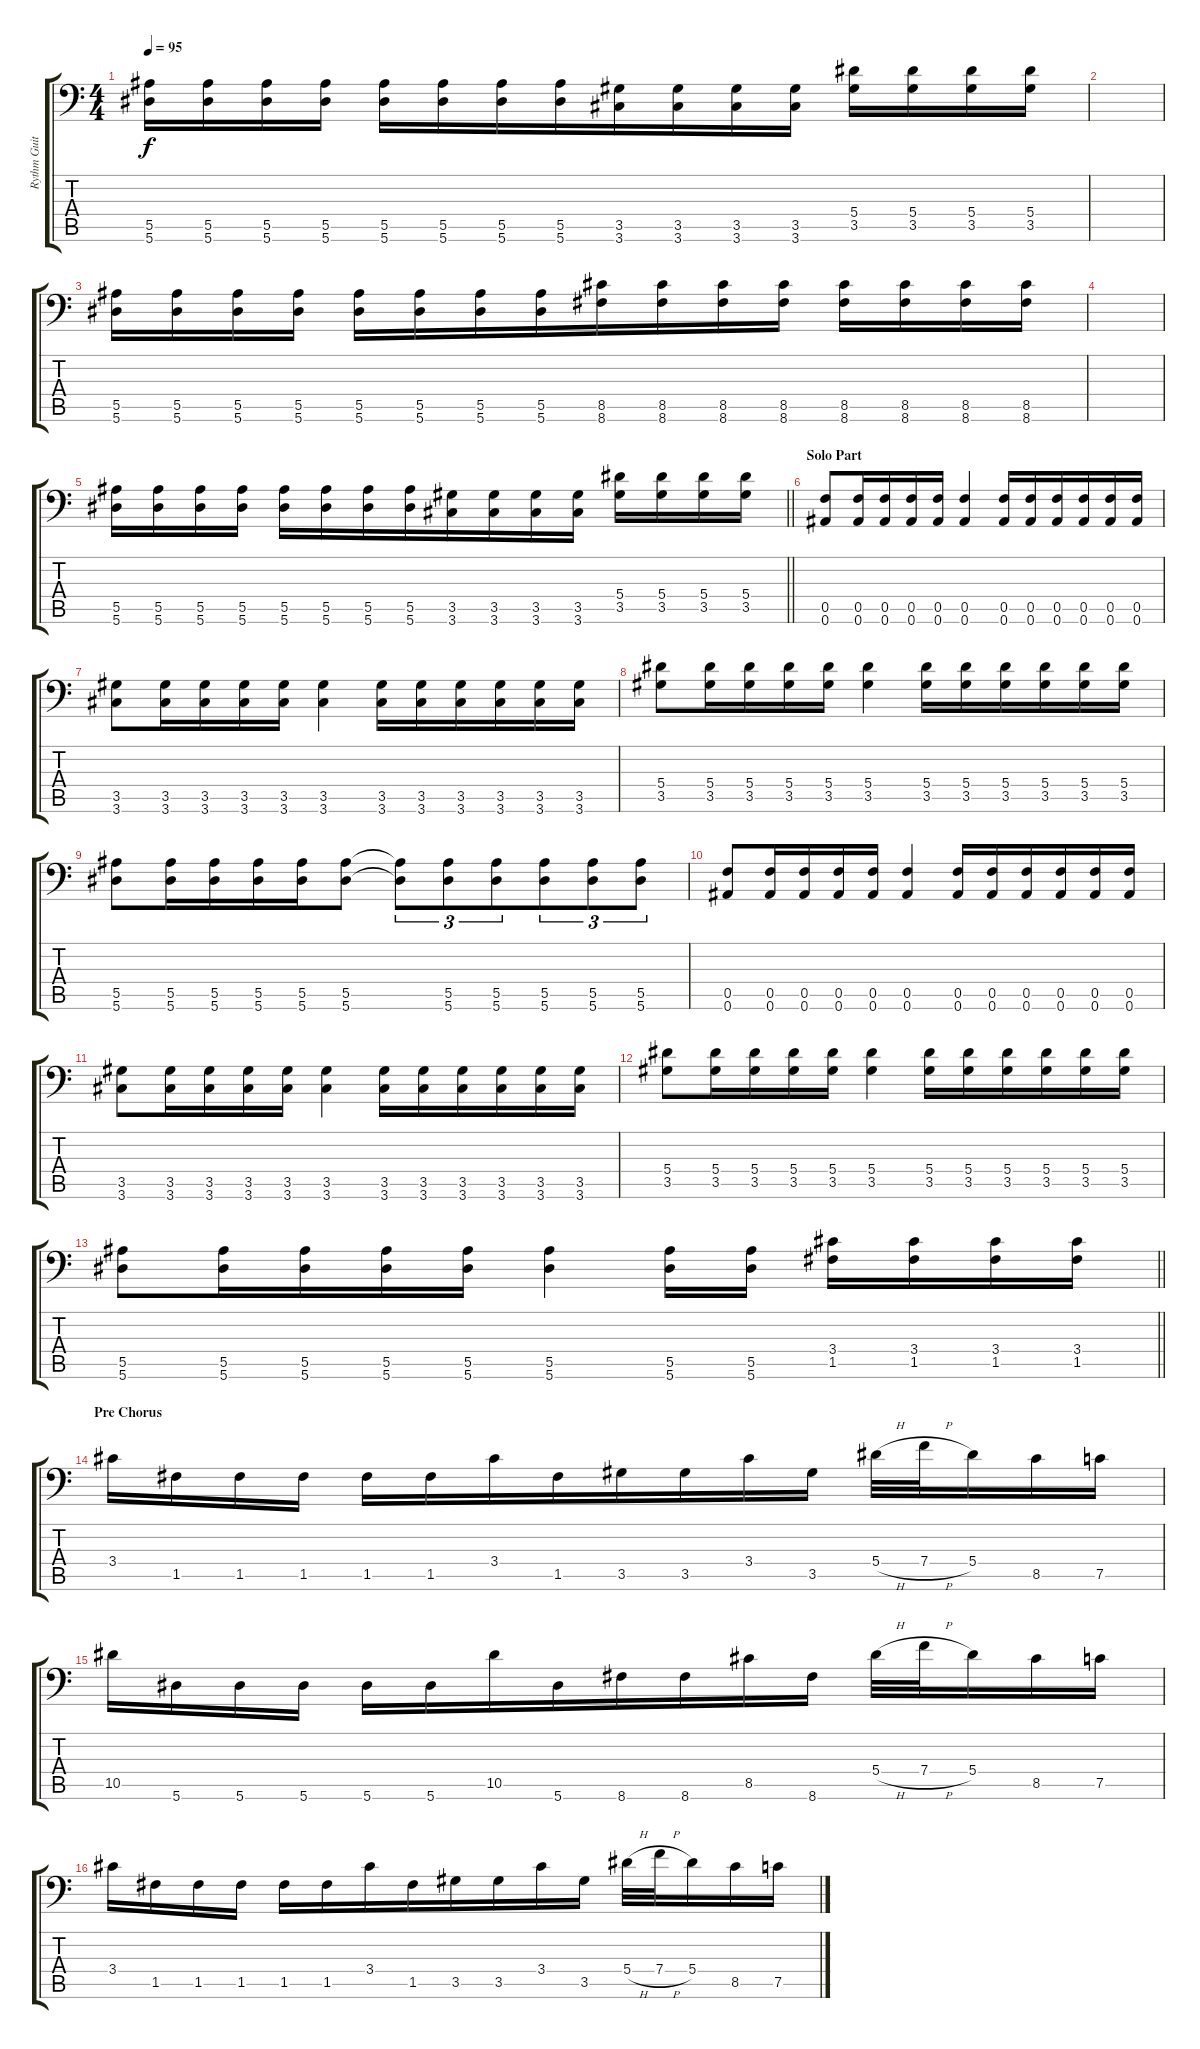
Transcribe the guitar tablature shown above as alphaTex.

\track ("Rythm Guitar 2" "Rythm Guit") {instrument distortionguitar}
\staff {score tabs}
\tuning (C4 G3 Eb3 Bb2 F2 Bb1) {hide}
\ts (4 4)
\tempo 95
\clef f4
\ks c
(5.5 5.6).16{dy f} (5.5 5.6).16 (5.5 5.6).16 (5.5 5.6).16 (5.5 5.6).16 (5.5 5.6).16 (5.5 5.6).16{beam merge} (5.5 5.6).16{beam merge} (3.5 3.6).16 (3.5 3.6).16 (3.5 3.6).16 (3.5 3.6).16 (5.4 3.5).16 (5.4 3.5).16{beam merge} (5.4 3.5).16 (5.4 3.5).16 |
|
(5.5 5.6).16 (5.5 5.6).16 (5.5 5.6).16{beam merge} (5.5 5.6).16 (5.5 5.6).16 (5.5 5.6).16 (5.5 5.6).16 (5.5 5.6).16{beam merge} (8.5 8.6).16 (8.5 8.6).16 (8.5 8.6).16{beam merge} (8.5 8.6).16 (8.5 8.6).16 (8.5 8.6).16 (8.5 8.6).16 (8.5 8.6).16 |
|
\barLineRight lightlight
(5.5 5.6).16 (5.5 5.6).16 (5.5 5.6).16 (5.5 5.6).16 (5.5 5.6).16 (5.5 5.6).16 (5.5 5.6).16{beam merge} (5.5 5.6).16{beam merge} (3.5 3.6).16 (3.5 3.6).16 (3.5 3.6).16 (3.5 3.6).16 (5.4 3.5).16 (5.4 3.5).16{beam merge} (5.4 3.5).16 (5.4 3.5).16 |
\section ("" "Solo Part")
(0.5 0.6).8 (0.5 0.6).16 (0.5 0.6).16{beam merge} (0.5 0.6).16{beam merge} (0.5 0.6).16 (0.5 0.6).4 (0.5 0.6).16 (0.5 0.6).16{beam merge} (0.5 0.6).16 (0.5 0.6).16{beam merge} (0.5 0.6).16 (0.5 0.6).16 |
(3.5 3.6).8 (3.5 3.6).16 (3.5 3.6).16{beam merge} (3.5 3.6).16{beam merge} (3.5 3.6).16 (3.5 3.6).4 (3.5 3.6).16 (3.5 3.6).16{beam merge} (3.5 3.6).16 (3.5 3.6).16{beam merge} (3.5 3.6).16 (3.5 3.6).16 |
(5.4 3.5).8 (5.4 3.5).16 (5.4 3.5).16{beam merge} (5.4 3.5).16{beam merge} (5.4 3.5).16 (5.4 3.5).4 (5.4 3.5).16 (5.4 3.5).16{beam merge} (5.4 3.5).16 (5.4 3.5).16{beam merge} (5.4 3.5).16 (5.4 3.5).16 |
(5.5 5.6).8 (5.5 5.6).16 (5.5 5.6).16{beam merge} (5.5 5.6).16{beam merge} (5.5 5.6).16 (5.5 5.6).8 (5.5{t} 5.6{t}).8{tu (3 2) beam merge} (5.5 5.6).8{tu (3 2)} (5.5 5.6).8{tu (3 2) beam merge} (5.5 5.6).8{tu (3 2)} (5.5 5.6).8{tu (3 2)} (5.5 5.6).8{tu (3 2)} |
(0.5 0.6).8 (0.5 0.6).16 (0.5 0.6).16{beam merge} (0.5 0.6).16{beam merge} (0.5 0.6).16 (0.5 0.6).4 (0.5 0.6).16 (0.5 0.6).16{beam merge} (0.5 0.6).16 (0.5 0.6).16{beam merge} (0.5 0.6).16 (0.5 0.6).16 |
(3.5 3.6).8 (3.5 3.6).16 (3.5 3.6).16{beam merge} (3.5 3.6).16{beam merge} (3.5 3.6).16 (3.5 3.6).4 (3.5 3.6).16 (3.5 3.6).16{beam merge} (3.5 3.6).16 (3.5 3.6).16{beam merge} (3.5 3.6).16 (3.5 3.6).16 |
(5.4 3.5).8 (5.4 3.5).16 (5.4 3.5).16{beam merge} (5.4 3.5).16{beam merge} (5.4 3.5).16 (5.4 3.5).4 (5.4 3.5).16 (5.4 3.5).16{beam merge} (5.4 3.5).16 (5.4 3.5).16{beam merge} (5.4 3.5).16 (5.4 3.5).16 |
\barLineRight lightlight
(5.5 5.6).8 (5.5 5.6).16 (5.5 5.6).16{beam merge} (5.5 5.6).16{beam merge} (5.5 5.6).16 (5.5 5.6).4 (5.5 5.6).16{beam merge} (5.5 5.6).16 (3.4 1.5).16 (3.4 1.5).16 (3.4 1.5).16 (3.4 1.5).16 |
\section ("" "Pre Chorus")
3.4.16 1.5.16 1.5.16 1.5.16 1.5.16{beam merge} 1.5.16 3.4.16 1.5.16{beam merge} 3.5.16 3.5.16 3.4.16{beam merge} 3.5.16 5.4{h}.32{beam merge} 7.4{h}.32 5.4.16 8.5.16 7.5.16 |
10.5.16 5.6.16 5.6.16 5.6.16 5.6.16 5.6.16{beam merge} 10.5.16 5.6.16{beam merge} 8.6.16{beam merge} 8.6.16 8.5.16{beam merge} 8.6.16 5.4{h}.32 7.4{h}.32 5.4.16 8.5.16 7.5.16 |
3.4.16 1.5.16 1.5.16 1.5.16 1.5.16{beam merge} 1.5.16 3.4.16 1.5.16{beam merge} 3.5.16 3.5.16 3.4.16{beam merge} 3.5.16 5.4{h}.32{beam merge} 7.4{h}.32 5.4.16 8.5.16 7.5.16
